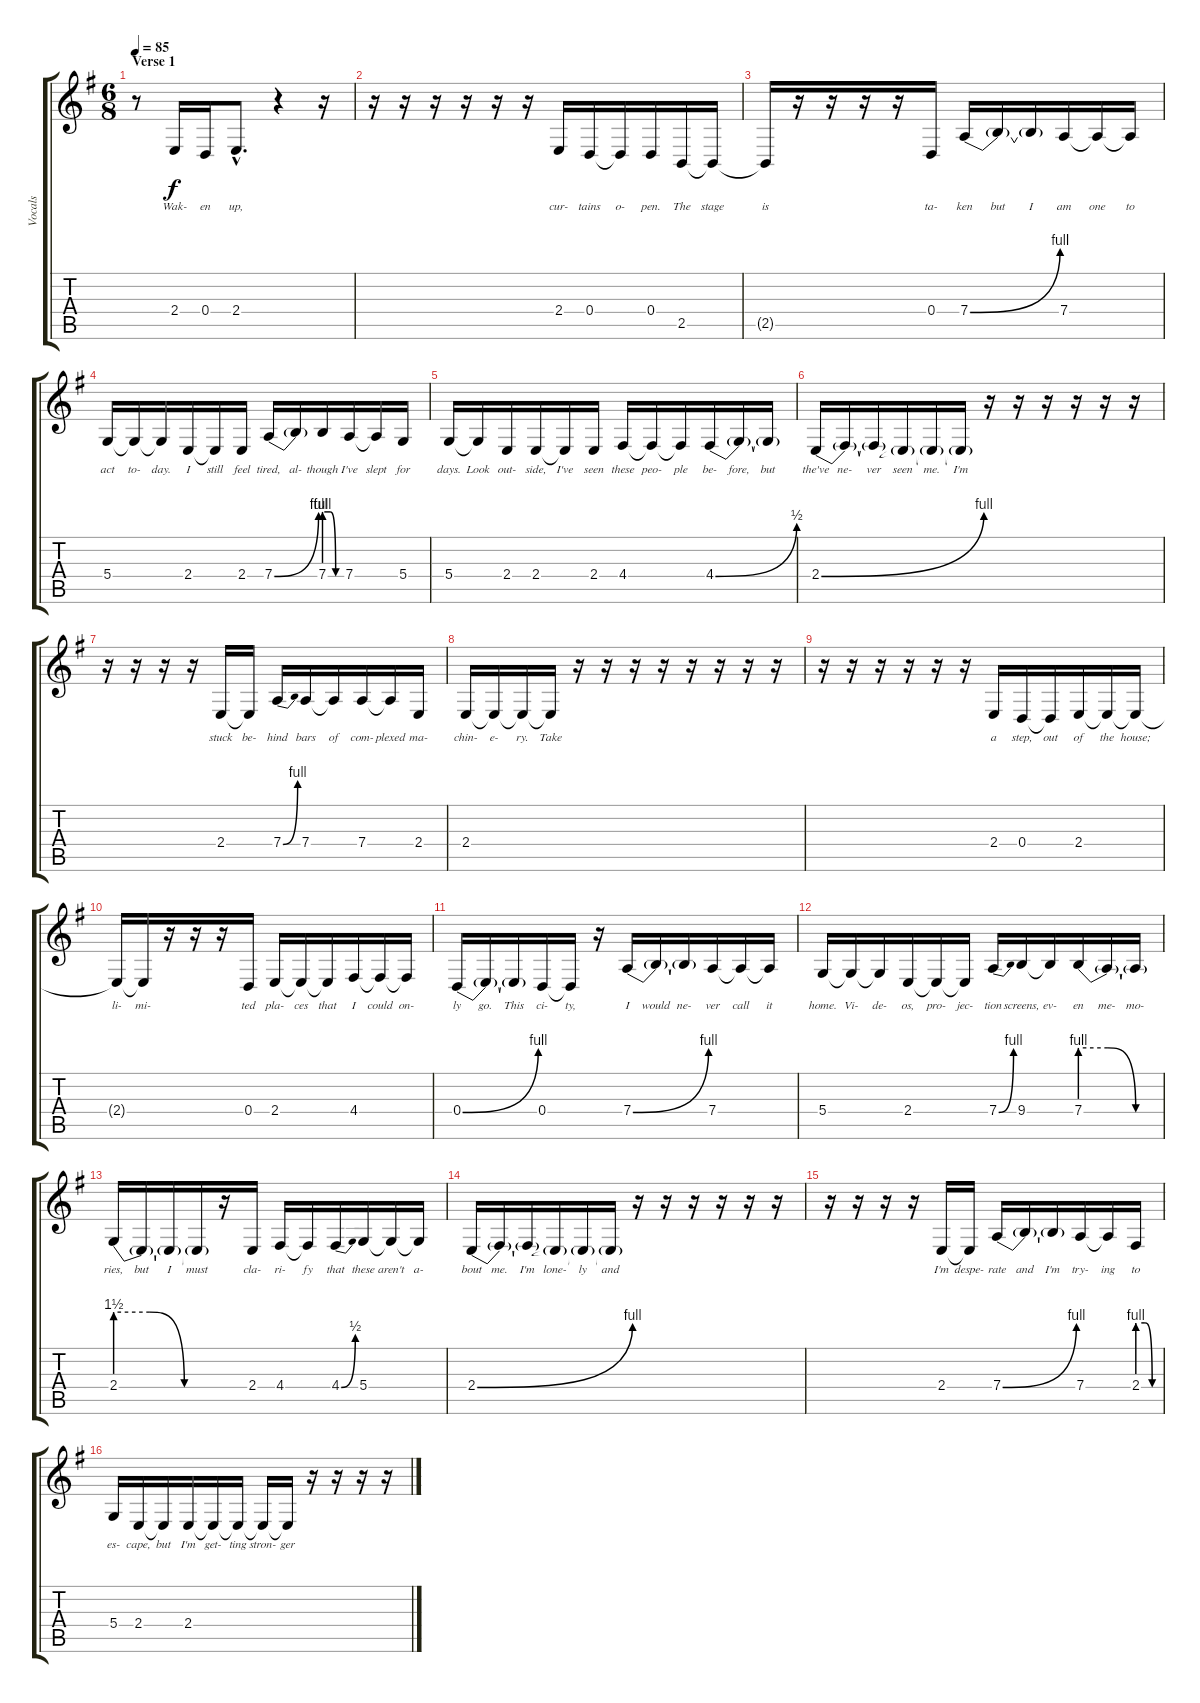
\track ("Vocals" "Vocals") {instrument lead2sawtooth}
\staff {score tabs}
\tuning (E4 B3 G3 D3 A2 E2) {hide}
\ts (6 8)
\section ("" "Verse 1")
\tempo 85
\clef g2
\ks eminor
r.8{dy f instrument lead2sawtooth} 2.4.16{lyrics (0 "Wak-") lyrics (1 "") lyrics (2 "") lyrics (3 "") lyrics (4 "")} 0.4.16{lyrics (0 "en") lyrics (1 "") lyrics (2 "") lyrics (3 "") lyrics (4 "")} 2.4{hac}.8{d lyrics (0 "up,") lyrics (1 "") lyrics (2 "") lyrics (3 "") lyrics (4 "")} r.4 r.16 |
r.16 r.16 r.16 r.16 r.16 r.16 2.4.16{lyrics (0 "cur-") lyrics (1 "") lyrics (2 "") lyrics (3 "") lyrics (4 "")} 0.4.16{lyrics (0 "tains") lyrics (1 "") lyrics (2 "") lyrics (3 "") lyrics (4 "")} 0.4{t}.16{lyrics (0 "o-") lyrics (1 "") lyrics (2 "") lyrics (3 "") lyrics (4 "")} 0.4.16{lyrics (0 "pen.") lyrics (1 "") lyrics (2 "") lyrics (3 "") lyrics (4 "")} 2.5.16{lyrics (0 "The") lyrics (1 "") lyrics (2 "") lyrics (3 "") lyrics (4 "")} 2.5{t}.16{lyrics (0 "stage") lyrics (1 "") lyrics (2 "") lyrics (3 "") lyrics (4 "")} |
2.5{t}.16{lyrics (0 "is") lyrics (1 "") lyrics (2 "") lyrics (3 "") lyrics (4 "")} r.16 r.16 r.16 r.16 0.4.16{lyrics (0 "ta-") lyrics (1 "") lyrics (2 "") lyrics (3 "") lyrics (4 "")} 7.4{be (bend 0 0 60 4)}.16{lyrics (0 "ken") lyrics (1 "") lyrics (2 "") lyrics (3 "") lyrics (4 "")} 7.4{t}.16{lyrics (0 "but") lyrics (1 "") lyrics (2 "") lyrics (3 "") lyrics (4 "")} 7.4{t}.16{lyrics (0 "I") lyrics (1 "") lyrics (2 "") lyrics (3 "") lyrics (4 "")} 7.4.16{lyrics (0 "am") lyrics (1 "") lyrics (2 "") lyrics (3 "") lyrics (4 "")} 7.4{t}.16{lyrics (0 "one") lyrics (1 "") lyrics (2 "") lyrics (3 "") lyrics (4 "")} 7.4{t}.16{lyrics (0 "to") lyrics (1 "") lyrics (2 "") lyrics (3 "") lyrics (4 "")} |
5.4.16{lyrics (0 "act") lyrics (1 "") lyrics (2 "") lyrics (3 "") lyrics (4 "")} 5.4{t}.16{lyrics (0 "to-") lyrics (1 "") lyrics (2 "") lyrics (3 "") lyrics (4 "")} 5.4{t}.16{lyrics (0 "day.") lyrics (1 "") lyrics (2 "") lyrics (3 "") lyrics (4 "")} 2.4.16{lyrics (0 "I") lyrics (1 "") lyrics (2 "") lyrics (3 "") lyrics (4 "")} 2.4{t}.16{lyrics (0 "still") lyrics (1 "") lyrics (2 "") lyrics (3 "") lyrics (4 "")} 2.4.16{lyrics (0 "feel") lyrics (1 "") lyrics (2 "") lyrics (3 "") lyrics (4 "")} 7.4{be (bend 0 0 60 4)}.16{lyrics (0 "tired,") lyrics (1 "") lyrics (2 "") lyrics (3 "") lyrics (4 "")} 7.4{t}.16{lyrics (0 "al-") lyrics (1 "") lyrics (2 "") lyrics (3 "") lyrics (4 "")} 7.4{be (custom 0 4 20 4 40 0 60 0)}.16{lyrics (0 "though") lyrics (1 "") lyrics (2 "") lyrics (3 "") lyrics (4 "")} 7.4.16{lyrics (0 "I've") lyrics (1 "") lyrics (2 "") lyrics (3 "") lyrics (4 "")} 7.4{t}.16{lyrics (0 "slept") lyrics (1 "") lyrics (2 "") lyrics (3 "") lyrics (4 "")} 5.4.16{lyrics (0 "for") lyrics (1 "") lyrics (2 "") lyrics (3 "") lyrics (4 "")} |
5.4.16{lyrics (0 "days.") lyrics (1 "") lyrics (2 "") lyrics (3 "") lyrics (4 "")} 5.4{t}.16{lyrics (0 "Look") lyrics (1 "") lyrics (2 "") lyrics (3 "") lyrics (4 "")} 2.4.16{lyrics (0 "out-") lyrics (1 "") lyrics (2 "") lyrics (3 "") lyrics (4 "")} 2.4.16{lyrics (0 "side,") lyrics (1 "") lyrics (2 "") lyrics (3 "") lyrics (4 "")} 2.4{t}.16{lyrics (0 "I've") lyrics (1 "") lyrics (2 "") lyrics (3 "") lyrics (4 "")} 2.4.16{lyrics (0 "seen") lyrics (1 "") lyrics (2 "") lyrics (3 "") lyrics (4 "")} 4.4.16{lyrics (0 "these") lyrics (1 "") lyrics (2 "") lyrics (3 "") lyrics (4 "")} 4.4{t}.16{lyrics (0 "peo-") lyrics (1 "") lyrics (2 "") lyrics (3 "") lyrics (4 "")} 4.4{t}.16{lyrics (0 "ple") lyrics (1 "") lyrics (2 "") lyrics (3 "") lyrics (4 "")} 4.4{be (bend 0 0 60 2)}.16{lyrics (0 "be-") lyrics (1 "") lyrics (2 "") lyrics (3 "") lyrics (4 "")} 4.4{t}.16{lyrics (0 "fore,") lyrics (1 "") lyrics (2 "") lyrics (3 "") lyrics (4 "")} 4.4{t}.16{lyrics (0 "but") lyrics (1 "") lyrics (2 "") lyrics (3 "") lyrics (4 "")} |
2.4{be (bend 0 0 60 4)}.16{lyrics (0 "the've") lyrics (1 "") lyrics (2 "") lyrics (3 "") lyrics (4 "")} 2.4{t}.16{lyrics (0 "ne-") lyrics (1 "") lyrics (2 "") lyrics (3 "") lyrics (4 "")} 2.4{t}.16{lyrics (0 "ver") lyrics (1 "") lyrics (2 "") lyrics (3 "") lyrics (4 "")} 2.4{t}.16{lyrics (0 "seen") lyrics (1 "") lyrics (2 "") lyrics (3 "") lyrics (4 "")} 2.4{t}.16{lyrics (0 "me.") lyrics (1 "") lyrics (2 "") lyrics (3 "") lyrics (4 "")} 2.4{t}.16{lyrics (0 "I'm") lyrics (1 "") lyrics (2 "") lyrics (3 "") lyrics (4 "")} r.16 r.16 r.16 r.16 r.16 r.16 |
r.16 r.16 r.16 r.16 2.4.16{lyrics (0 "stuck") lyrics (1 "") lyrics (2 "") lyrics (3 "") lyrics (4 "")} 2.4{t}.16{lyrics (0 "be-") lyrics (1 "") lyrics (2 "") lyrics (3 "") lyrics (4 "")} 7.4{be (bend 0 0 60 4)}.16{lyrics (0 "hind") lyrics (1 "") lyrics (2 "") lyrics (3 "") lyrics (4 "")} 7.4.16{lyrics (0 "bars") lyrics (1 "") lyrics (2 "") lyrics (3 "") lyrics (4 "")} 7.4{t}.16{lyrics (0 "of") lyrics (1 "") lyrics (2 "") lyrics (3 "") lyrics (4 "")} 7.4.16{lyrics (0 "com-") lyrics (1 "") lyrics (2 "") lyrics (3 "") lyrics (4 "")} 7.4{t}.16{lyrics (0 "plexed") lyrics (1 "") lyrics (2 "") lyrics (3 "") lyrics (4 "")} 2.4.16{lyrics (0 "ma-") lyrics (1 "") lyrics (2 "") lyrics (3 "") lyrics (4 "")} |
2.4.16{lyrics (0 "chin-") lyrics (1 "") lyrics (2 "") lyrics (3 "") lyrics (4 "")} 2.4{t}.16{lyrics (0 "e-") lyrics (1 "") lyrics (2 "") lyrics (3 "") lyrics (4 "")} 2.4{t}.16{lyrics (0 "ry.") lyrics (1 "") lyrics (2 "") lyrics (3 "") lyrics (4 "")} 2.4{t}.16{lyrics (0 "Take") lyrics (1 "") lyrics (2 "") lyrics (3 "") lyrics (4 "")} r.16 r.16 r.16 r.16 r.16 r.16 r.16 r.16 |
r.16 r.16 r.16 r.16 r.16 r.16 2.4.16{lyrics (0 "a") lyrics (1 "") lyrics (2 "") lyrics (3 "") lyrics (4 "")} 0.4.16{lyrics (0 "step,") lyrics (1 "") lyrics (2 "") lyrics (3 "") lyrics (4 "")} 0.4{t}.16{lyrics (0 "out") lyrics (1 "") lyrics (2 "") lyrics (3 "") lyrics (4 "")} 2.4.16{lyrics (0 "of") lyrics (1 "") lyrics (2 "") lyrics (3 "") lyrics (4 "")} 2.4{t}.16{lyrics (0 "the") lyrics (1 "") lyrics (2 "") lyrics (3 "") lyrics (4 "")} 2.4{t}.16{lyrics (0 "house;") lyrics (1 "") lyrics (2 "") lyrics (3 "") lyrics (4 "")} |
2.4{t}.16{lyrics (0 "li-") lyrics (1 "") lyrics (2 "") lyrics (3 "") lyrics (4 "")} 2.4{t}.16{lyrics (0 "mi-") lyrics (1 "") lyrics (2 "") lyrics (3 "") lyrics (4 "")} r.16 r.16 r.16 0.4.16{lyrics (0 "ted") lyrics (1 "") lyrics (2 "") lyrics (3 "") lyrics (4 "")} 2.4.16{lyrics (0 "pla-") lyrics (1 "") lyrics (2 "") lyrics (3 "") lyrics (4 "")} 2.4{t}.16{lyrics (0 "ces") lyrics (1 "") lyrics (2 "") lyrics (3 "") lyrics (4 "")} 2.4{t}.16{lyrics (0 "that") lyrics (1 "") lyrics (2 "") lyrics (3 "") lyrics (4 "")} 4.4.16{lyrics (0 "I") lyrics (1 "") lyrics (2 "") lyrics (3 "") lyrics (4 "")} 4.4{t}.16{lyrics (0 "could") lyrics (1 "") lyrics (2 "") lyrics (3 "") lyrics (4 "")} 4.4{t}.16{lyrics (0 "on-") lyrics (1 "") lyrics (2 "") lyrics (3 "") lyrics (4 "")} |
0.4{be (bend 0 0 60 4)}.16{lyrics (0 "ly") lyrics (1 "") lyrics (2 "") lyrics (3 "") lyrics (4 "")} 0.4{t}.16{lyrics (0 "go.") lyrics (1 "") lyrics (2 "") lyrics (3 "") lyrics (4 "")} 0.4{t}.16{lyrics (0 "This") lyrics (1 "") lyrics (2 "") lyrics (3 "") lyrics (4 "")} 0.4.16{lyrics (0 "ci-") lyrics (1 "") lyrics (2 "") lyrics (3 "") lyrics (4 "")} 0.4{t}.16{lyrics (0 "ty,") lyrics (1 "") lyrics (2 "") lyrics (3 "") lyrics (4 "")} r.16 7.4{be (bend 0 0 60 4)}.16{lyrics (0 "I") lyrics (1 "") lyrics (2 "") lyrics (3 "") lyrics (4 "")} 7.4{t}.16{lyrics (0 "would") lyrics (1 "") lyrics (2 "") lyrics (3 "") lyrics (4 "")} 7.4{t}.16{lyrics (0 "ne-") lyrics (1 "") lyrics (2 "") lyrics (3 "") lyrics (4 "")} 7.4.16{lyrics (0 "ver") lyrics (1 "") lyrics (2 "") lyrics (3 "") lyrics (4 "")} 7.4{t}.16{lyrics (0 "call") lyrics (1 "") lyrics (2 "") lyrics (3 "") lyrics (4 "")} 7.4{t}.16{lyrics (0 "it") lyrics (1 "") lyrics (2 "") lyrics (3 "") lyrics (4 "")} |
5.4.16{lyrics (0 "home.") lyrics (1 "") lyrics (2 "") lyrics (3 "") lyrics (4 "")} 5.4{t}.16{lyrics (0 "Vi-") lyrics (1 "") lyrics (2 "") lyrics (3 "") lyrics (4 "")} 5.4{t}.16{lyrics (0 "de-") lyrics (1 "") lyrics (2 "") lyrics (3 "") lyrics (4 "")} 2.4.16{lyrics (0 "os,") lyrics (1 "") lyrics (2 "") lyrics (3 "") lyrics (4 "")} 2.4{t}.16{lyrics (0 "pro-") lyrics (1 "") lyrics (2 "") lyrics (3 "") lyrics (4 "")} 2.4{t}.16{lyrics (0 "jec-") lyrics (1 "") lyrics (2 "") lyrics (3 "") lyrics (4 "")} 7.4{be (bend 0 0 60 4)}.16{lyrics (0 "tion") lyrics (1 "") lyrics (2 "") lyrics (3 "") lyrics (4 "")} 9.4.16{lyrics (0 "screens,") lyrics (1 "") lyrics (2 "") lyrics (3 "") lyrics (4 "")} 9.4{t}.16{lyrics (0 "ev-") lyrics (1 "") lyrics (2 "") lyrics (3 "") lyrics (4 "")} 7.4{be (custom 0 4 20 4 40 0 60 0)}.16{lyrics (0 "en") lyrics (1 "") lyrics (2 "") lyrics (3 "") lyrics (4 "")} 7.4{t}.16{lyrics (0 "me-") lyrics (1 "") lyrics (2 "") lyrics (3 "") lyrics (4 "")} 7.4{t}.16{lyrics (0 "mo-") lyrics (1 "") lyrics (2 "") lyrics (3 "") lyrics (4 "")} |
2.4{be (custom 0 6 20 6 40 0 60 0)}.16{lyrics (0 "ries,") lyrics (1 "") lyrics (2 "") lyrics (3 "") lyrics (4 "")} 2.4{t}.16{lyrics (0 "but") lyrics (1 "") lyrics (2 "") lyrics (3 "") lyrics (4 "")} 2.4{t}.16{lyrics (0 "I") lyrics (1 "") lyrics (2 "") lyrics (3 "") lyrics (4 "")} 2.4{t}.16{lyrics (0 "must") lyrics (1 "") lyrics (2 "") lyrics (3 "") lyrics (4 "")} r.16 2.4.16{lyrics (0 "cla-") lyrics (1 "") lyrics (2 "") lyrics (3 "") lyrics (4 "")} 4.4.16{lyrics (0 "ri-") lyrics (1 "") lyrics (2 "") lyrics (3 "") lyrics (4 "")} 4.4{t}.16{lyrics (0 "fy") lyrics (1 "") lyrics (2 "") lyrics (3 "") lyrics (4 "")} 4.4{be (bend 0 0 60 2)}.16{lyrics (0 "that") lyrics (1 "") lyrics (2 "") lyrics (3 "") lyrics (4 "")} 5.4.16{lyrics (0 "these") lyrics (1 "") lyrics (2 "") lyrics (3 "") lyrics (4 "")} 5.4{t}.16{lyrics (0 "aren't") lyrics (1 "") lyrics (2 "") lyrics (3 "") lyrics (4 "")} 5.4{t}.16{lyrics (0 "a-") lyrics (1 "") lyrics (2 "") lyrics (3 "") lyrics (4 "")} |
2.4{be (bend 0 0 60 4)}.16{lyrics (0 "bout") lyrics (1 "") lyrics (2 "") lyrics (3 "") lyrics (4 "")} 2.4{t}.16{lyrics (0 "me.") lyrics (1 "") lyrics (2 "") lyrics (3 "") lyrics (4 "")} 2.4{t}.16{lyrics (0 "I'm") lyrics (1 "") lyrics (2 "") lyrics (3 "") lyrics (4 "")} 2.4{t}.16{lyrics (0 "lone-") lyrics (1 "") lyrics (2 "") lyrics (3 "") lyrics (4 "")} 2.4{t}.16{lyrics (0 "ly") lyrics (1 "") lyrics (2 "") lyrics (3 "") lyrics (4 "")} 2.4{t}.16{lyrics (0 "and") lyrics (1 "") lyrics (2 "") lyrics (3 "") lyrics (4 "")} r.16 r.16 r.16 r.16 r.16 r.16 |
r.16 r.16 r.16 r.16 2.4.16{lyrics (0 "I'm") lyrics (1 "") lyrics (2 "") lyrics (3 "") lyrics (4 "")} 2.4{t}.16{lyrics (0 "despe-") lyrics (1 "") lyrics (2 "") lyrics (3 "") lyrics (4 "")} 7.4{be (bend 0 0 60 4)}.16{lyrics (0 "rate") lyrics (1 "") lyrics (2 "") lyrics (3 "") lyrics (4 "")} 7.4{t}.16{lyrics (0 "and") lyrics (1 "") lyrics (2 "") lyrics (3 "") lyrics (4 "")} 7.4{t}.16{lyrics (0 "I'm") lyrics (1 "") lyrics (2 "") lyrics (3 "") lyrics (4 "")} 7.4.16{lyrics (0 "try-") lyrics (1 "") lyrics (2 "") lyrics (3 "") lyrics (4 "")} 7.4{t}.16{lyrics (0 "ing") lyrics (1 "") lyrics (2 "") lyrics (3 "") lyrics (4 "")} 2.4{be (custom 0 4 20 4 40 0 60 0)}.16{lyrics (0 "to") lyrics (1 "") lyrics (2 "") lyrics (3 "") lyrics (4 "")} |
5.4.16{lyrics (0 "es-") lyrics (1 "") lyrics (2 "") lyrics (3 "") lyrics (4 "")} 2.4.16{lyrics (0 "cape,") lyrics (1 "") lyrics (2 "") lyrics (3 "") lyrics (4 "")} 2.4{t}.16{lyrics (0 "but") lyrics (1 "") lyrics (2 "") lyrics (3 "") lyrics (4 "")} 2.4.16{lyrics (0 "I'm") lyrics (1 "") lyrics (2 "") lyrics (3 "") lyrics (4 "")} 2.4{t}.16{lyrics (0 "get-") lyrics (1 "") lyrics (2 "") lyrics (3 "") lyrics (4 "")} 2.4{t}.16{lyrics (0 "ting") lyrics (1 "") lyrics (2 "") lyrics (3 "") lyrics (4 "")} 2.4{t}.16{lyrics (0 "stron-") lyrics (1 "") lyrics (2 "") lyrics (3 "") lyrics (4 "")} 2.4{t}.16{lyrics (0 "ger") lyrics (1 "") lyrics (2 "") lyrics (3 "") lyrics (4 "")} r.16 r.16 r.16 r.16
